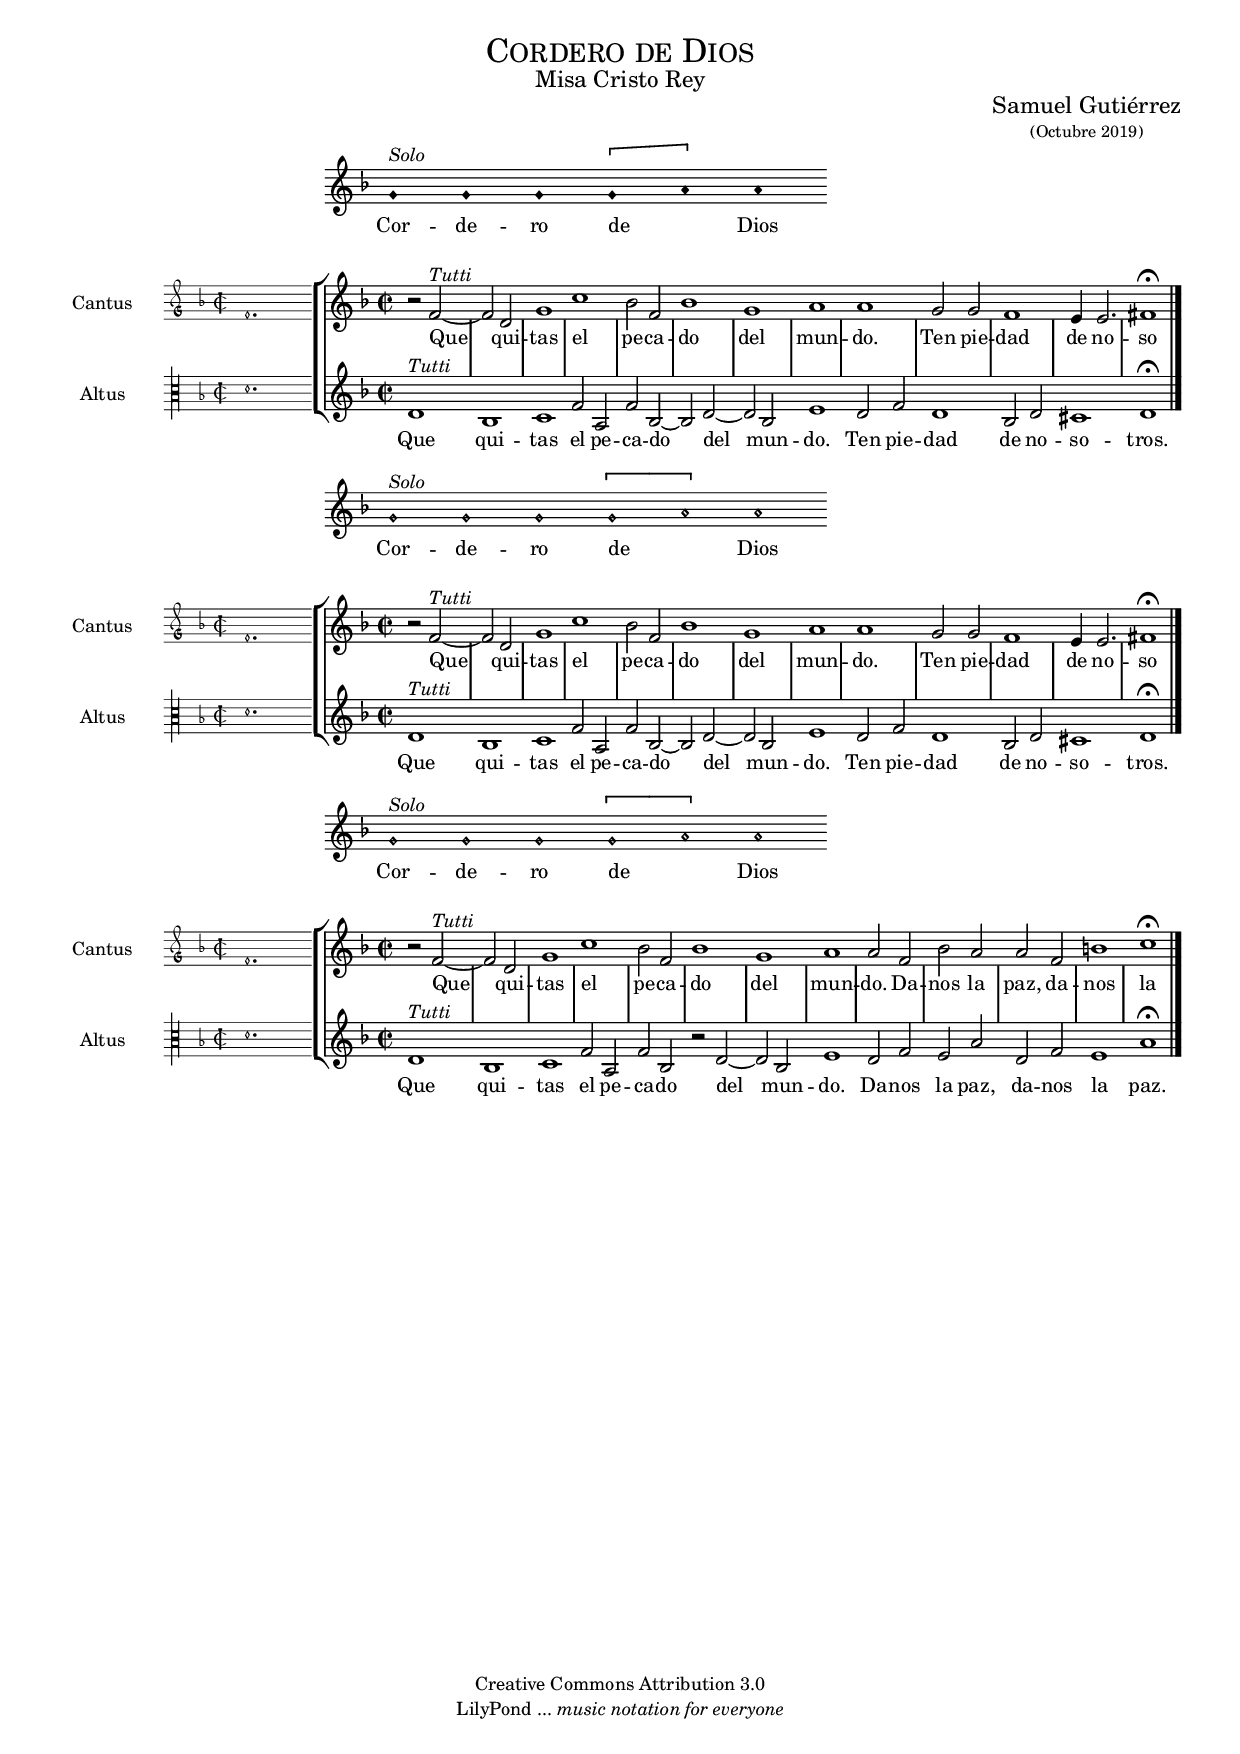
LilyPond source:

% ****************************************************************
%	Agnus Dei - Melodia a modo del renacimiento
%   	Texto y musica con acompañamiento
%	by serachsam
% ****************************************************************
\language "espanol"
\version "2.19.82"

#(set-global-staff-size 16)

% --- Cabecera
\markup { \fill-line { \center-column { \fontsize #5 \smallCaps "Cordero de Dios" \fontsize #2 "Misa Cristo Rey" } } }
\markup { \fill-line { " " \center-column { \fontsize #2 "Samuel Gutiérrez" \small "(Octubre 2019)" } } }
\header {
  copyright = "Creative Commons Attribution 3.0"
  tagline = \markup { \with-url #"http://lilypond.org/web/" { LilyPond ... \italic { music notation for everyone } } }
  breakbefore = ##t
}

% --- Parametro globales

% --- invocacion #1
\score{
  <<
    \new Voice = "invocacion" {
      \override Staff.TimeSignature.stencil = #'()
      \override Stem.transparent = ##t
      \set Score.timing = ##f
      \override NoteHead.style = #'neomensural
      \key re \minor
      \relative do' {
        sol'^\markup{ \italic "Solo"} sol sol \[sol la\] la
      }
    }
    \new Lyrics \lyricsto "invocacion" {
      \lyricmode {
        Cor -- de -- ro de _ Dios
      }
    }
  >>
  \layout {
    indent = 4.5 \cm
    line-width = 13\cm
    ragged-right = ##f
  }
}

globalPiedad = {
  \set Score.skipBars = ##t
  \clef "treble"
  \key re \minor
  \time 2/2
  \skip 1

  % the actual music
  \skip 1*12

  % let finis bar go through all staves
  \override Staff.BarLine.transparent = ##f

  % finis bar
  \bar "|."
}

% --- Musica
cantusIncipitPiedad = {
  \set Staff.instrumentName = "Cantus"
  \clef "petrucci-g"
  \key fa \major
  \time 2/2
  fa'1.
}

cantusNotesPiedad = \relative do' {
  r2 fa2^\markup{ \italic "Tutti"}~ |
  fa2 re2 |
  sol1 |
  do1 |
  sib2 fa |
  sib1 |
  sol1 |
  la1 |

  la1 |
  sol2 sol |
  fa1 |
  mi4 mi2. |
  fas1 \fermata |
}

cantusLyricsPiedad = \lyricmode {
  Que qui -- tas el pe -- ca -- do del mun -- do.
  Ten pie -- dad de no -- so -- tros.
}

altusIncipitPiedad = {
  \set Staff.instrumentName = "Altus"
  \clef "petrucci-c3"
  \key fa \major
  \time 2/2
  re'1.
}

altusNotesPiedad = \relative do' {
  re1^\markup{ \italic "Tutti"} |
  sib1 |
  do1 |
  fa2 la, |
  fa'2 sib,~ |
  sib2 re~ |
  re2 sib |
  mi1 |

  re2 fa |
  re1 |
  sib2 re |
  dos1 |
  re1 \fermata |
}

altusLyricsPiedad = \lyricmode {
  Que qui -- tas el pe -- ca -- do del mun -- do.
  Ten pie -- dad de no -- so -- tros.
}

\score {
  <<
    \new StaffGroup = choirStaff <<
      \new Voice = "cantusNotes" <<
        \set Staff.instrumentName = #"Cantus"
        \incipit \cantusIncipitPiedad
        \globalPiedad
        \cantusNotesPiedad
      >>
      \new Lyrics \lyricsto cantusNotes { \cantusLyricsPiedad }
      \new Voice = "altusNotes" <<
        \set Staff.instrumentName = #"Altus"
        \globalPiedad
        \incipit \altusIncipitPiedad
        \altusNotesPiedad
      >>
      \new Lyrics \lyricsto altusNotes { \altusLyricsPiedad }
    >>
  >>
  \layout {
    \context {
      \Score
      \hide BarLine
    }
    \context {
      \Lyrics
      \consists "Bar_engraver"
      \consists "Separating_line_group_engraver"
    }
    \context {
      \Voice
      \hide Slur
      \remove "Forbid_line_break_engraver"
    }
    indent = 4.5\cm
    incipit-width = 2.5\cm
  }
}

% --- invocacion #2
\score{
  <<
    \new Voice = "invocacion" {
      \override Staff.TimeSignature.stencil = #'()
      \override Stem.transparent = ##t
      \set Score.timing = ##f
      \override NoteHead.style = #'neomensural
      \key re \minor
      \relative do' {
        sol'^\markup{ \italic "Solo"} sol sol \[sol la\] la
      }
    }
    \new Lyrics \lyricsto "invocacion" {
      \lyricmode {
        Cor -- de -- ro de _ Dios
      }
    }
  >>
  \layout {
    indent = 4.5 \cm
    line-width = 13\cm
    ragged-right = ##f
  }
}

\score {
  <<
    \new StaffGroup = choirStaff <<
      \new Voice = "cantusNotes" <<
        \set Staff.instrumentName = #"Cantus"
        \incipit \cantusIncipitPiedad
        \globalPiedad
        \cantusNotesPiedad
      >>
      \new Lyrics \lyricsto cantusNotes { \cantusLyricsPiedad }
      \new Voice = "altusNotes" <<
        \set Staff.instrumentName = #"Altus"
        \globalPiedad
        \incipit \altusIncipitPiedad
        \altusNotesPiedad
      >>
      \new Lyrics \lyricsto altusNotes { \altusLyricsPiedad }
    >>
  >>
  \layout {
    \context {
      \Score
      \hide BarLine
    }
    \context {
      \Lyrics
      \consists "Bar_engraver"
      \consists "Separating_line_group_engraver"
    }
    \context {
      \Voice
      \hide Slur
      \remove "Forbid_line_break_engraver"
    }
    indent = 4.5\cm
    incipit-width = 2.5\cm
  }
}

% --- invocacion #3
\score{
  <<
    \new Voice = "invocacion" {
      \override Staff.TimeSignature.stencil = #'()
      \override Stem.transparent = ##t
      \set Score.timing = ##f
      \override NoteHead.style = #'neomensural
      \key re \minor
      \relative do' {
        sol'^\markup{ \italic "Solo"} sol sol \[sol la\] la
      }
    }
    \new Lyrics \lyricsto "invocacion" {
      \lyricmode {
        Cor -- de -- ro de _ Dios
      }
    }
  >>
  \layout {
    indent = 4.5 \cm
    line-width = 13\cm
    ragged-right = ##f
  }
}

globalPaz = {
  \set Score.skipBars = ##t
  \clef "treble"
  \key re \minor
  \time 2/2
  \skip 1

  % the actual music
  \skip 1*12

  % let finis bar go through all staves
  \override Staff.BarLine.transparent = ##f

  % finis bar
  \bar "|."
}

% --- Musica
cantusIncipitPaz = {
  \set Staff.instrumentName = "Cantus"
  \clef "petrucci-g"
  \key fa \major
  \time 2/2
  fa'1.
}

cantusNotesPaz = \relative do' {
  r2 fa2^\markup{ \italic "Tutti"}~ |
  fa2 re2 |
  sol1 |
  do1 |
  sib2 fa |
  sib1 |
  sol1 |
  la1 |

  la2 fa |
  sib2 la |
  la2 fa |
  si1 |
  do1 \fermata |
}

cantusLyricsPaz = \lyricmode {
  Que qui -- tas el pe -- ca -- do del mun -- do.
  Da -- nos la paz, da -- nos la paz.
}

altusIncipitPaz = {
  \set Staff.instrumentName = "Altus"
  \clef "petrucci-c3"
  \key fa \major
  \time 2/2
  re'1.
}

altusNotesPaz = \relative do' {
  re1^\markup{ \italic "Tutti"} |
  sib1 |
  do1 |
  fa2 la, |
  fa'2 sib, |
  r2 re~ |
  re2 sib |
  mi1 |

  re2 fa |
  mi2 la |
  re,2 fa |
  mi1 |
  la1 \fermata |
}

altusLyricsPaz = \lyricmode {
  Que qui -- tas el pe -- ca -- do del mun -- do.
  Da -- nos la paz, da -- nos la paz.
}

\score {
  <<
    \new StaffGroup = choirStaff <<
      \new Voice = "cantusNotes" <<
        \set Staff.instrumentName = #"Cantus"
        \incipit \cantusIncipitPaz
        \globalPaz
        \cantusNotesPaz
      >>
      \new Lyrics \lyricsto cantusNotes { \cantusLyricsPaz }
      \new Voice = "altusNotes" <<
        \set Staff.instrumentName = #"Altus"
        \globalPaz
        \incipit \altusIncipitPaz
        \altusNotesPaz
      >>
      \new Lyrics \lyricsto altusNotes { \altusLyricsPaz }
    >>
  >>
  \layout {
    \context {
      \Score
      \hide BarLine
    }
    \context {
      \Lyrics
      \consists "Bar_engraver"
      \consists "Separating_line_group_engraver"
    }
    \context {
      \Voice
      \hide Slur
      \remove "Forbid_line_break_engraver"
    }
    indent = 4.5\cm
    incipit-width = 2.5\cm
  }
}

% --- Pagina
\paper{
  #(set-default-paper-size "letter")
}